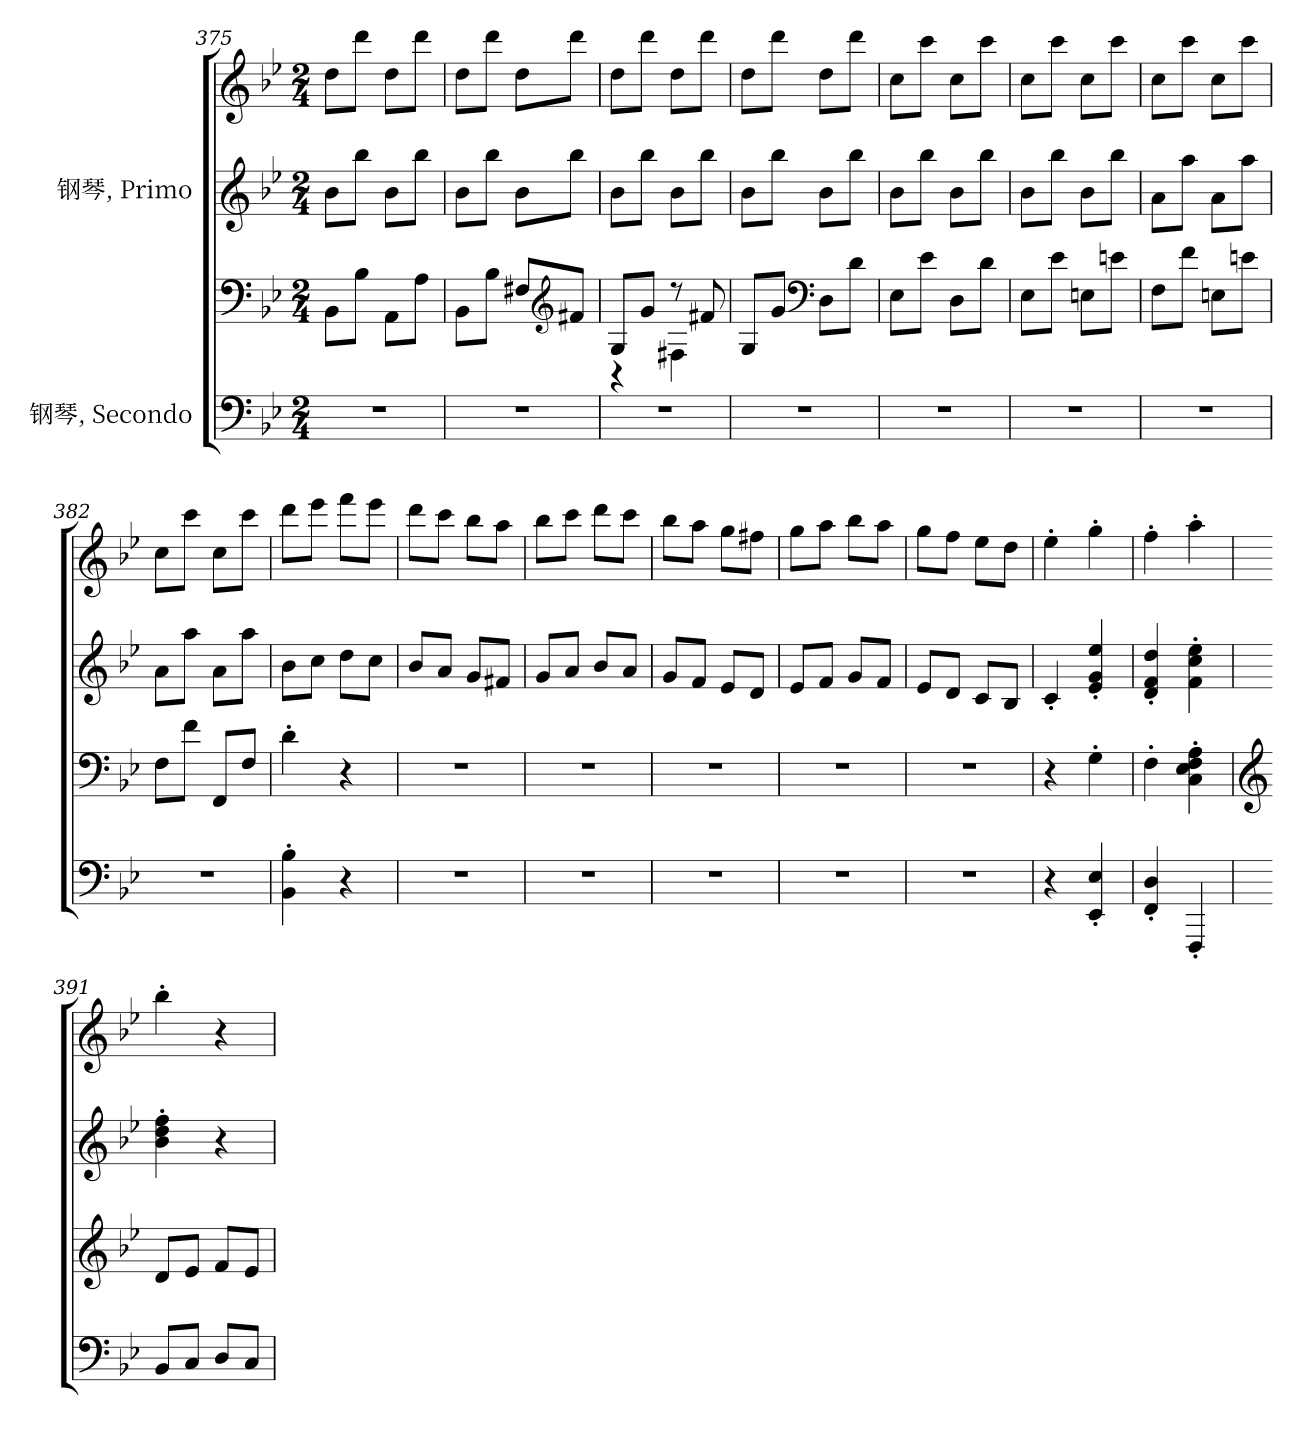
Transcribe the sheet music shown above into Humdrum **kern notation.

**kern	**kern	**kern	**kern
*part2	*part2	*part1	*part1
*staff4	*staff3	*staff2	*staff1
*I"钢琴, Secondo	*	*I"钢琴, Primo	*
*clefF4	*clefF4	*clefG2	*clefG2
*k[b-e-]	*k[b-e-]	*k[b-e-]	*k[b-e-]
*M2/4	*M2/4	*M2/4	*M2/4
=375	=375	=375	=375
2r	8BB-\L	8b-\L	8dd\L
.	8B-\J	8bb-\J	8ddd\J
.	8AA\L	8b-\L	8dd\L
.	8A\J	8bb-\J	8ddd\J
!!LO:LB:g=z
=376	=376	=376	=376
2r	8BB-\L	8b-\L	8dd\L
.	8B-\J	8bb-\J	8ddd\J
.	8F#X/L	8b-\L	8dd\L
*	*clefG2	*	*
.	8f#X/J	8bb-\J	8ddd\J
=377	=377	=377	=377
*	*^	*	*
2r	8G/L	4r	8b-\L	8dd\L
.	8g/J	.	8bb-\J	8ddd\J
.	8r	4F#X\	8b-\L	8dd\L
.	8f#X/	.	8bb-\J	8ddd\J
*	*v	*v	*	*
=378	=378	=378	=378
2r	8G/L	8b-\L	8dd\L
.	8g/J	8bb-\J	8ddd\J
*	*clefF4	*	*
.	8D\L	8b-\L	8dd\L
.	8d\J	8bb-\J	8ddd\J
=379	=379	=379	=379
2r	8E-\L	8b-\L	8cc\L
.	8e-\J	8bb-\J	8ccc\J
.	8D\L	8b-\L	8cc\L
.	8d\J	8bb-\J	8ccc\J
=380	=380	=380	=380
2r	8E-\L	8b-\L	8cc\L
.	8e-\J	8bb-\J	8ccc\J
.	8En\L	8b-\L	8cc\L
.	8en\J	8bb-\J	8ccc\J
=381	=381	=381	=381
2r	8F\L	8a\L	8cc\L
.	8f\J	8aa\J	8ccc\J
.	8En\L	8a\L	8cc\L
.	8en\J	8aa\J	8ccc\J
!!LO:LB:g=z
=382	=382	=382	=382
2r	8F\L	8a\L	8cc\L
.	8f\J	8aa\J	8ccc\J
.	8FF/L	8a\L	8cc\L
.	8F/J	8aa\J	8ccc\J
=383	=383	=383	=383
4BB-\' 4B-\'	4d'\	8b-\L	8ddd\L
.	.	8cc\J	8eee-\J
4r	4r	8dd\L	8fff\L
.	.	8cc\J	8eee-\J
=384	=384	=384	=384
2r	2r	8b-/L	8ddd\L
.	.	8a/J	8ccc\J
.	.	8g/L	8bb-\L
.	.	8f#X/J	8aa\J
=385	=385	=385	=385
2r	2r	8g/L	8bb-\L
.	.	8a/J	8ccc\J
.	.	8b-/L	8ddd\L
.	.	8a/J	8ccc\J
=386	=386	=386	=386
2r	2r	8g/L	8bb-\L
.	.	8f/J	8aa\J
.	.	8e-/L	8gg\L
.	.	8d/J	8ff#X\J
=387	=387	=387	=387
2r	2r	8e-/L	8gg\L
.	.	8f/J	8aa\J
.	.	8g/L	8bb-\L
.	.	8f/J	8aa\J
=388	=388	=388	=388
2r	2r	8e-/L	8gg\L
.	.	8d/J	8ff\J
.	.	8c/L	8ee-\L
.	.	8B-/J	8dd\J
!!LO:PB:g=z
=389	=389	=389	=389
4r	4r	4c'/	4ee-'\
4EE-/' 4E-/'	4G'\	4e-/' 4g/' 4ee-/'	4gg'\
=390	=390	=390	=390
4FF/' 4D/'	4F'\	4d/' 4f/' 4dd/'	4ff'\
4FFF'/	4C\' 4E-\' 4F\' 4A\'	4f\' 4cc\' 4ee-\'	4aa'\
=391	=391	=391	=391
*	*clefG2	*	*
8BB-/L	8d/L	4b-\' 4dd\' 4ff\'	4bb-'\
8C/J	8e-/J	.	.
8D/L	8f/L	4r	4r
8C/J	8e-/J	.	.
=	=	=	=
*-	*-	*-	*-
